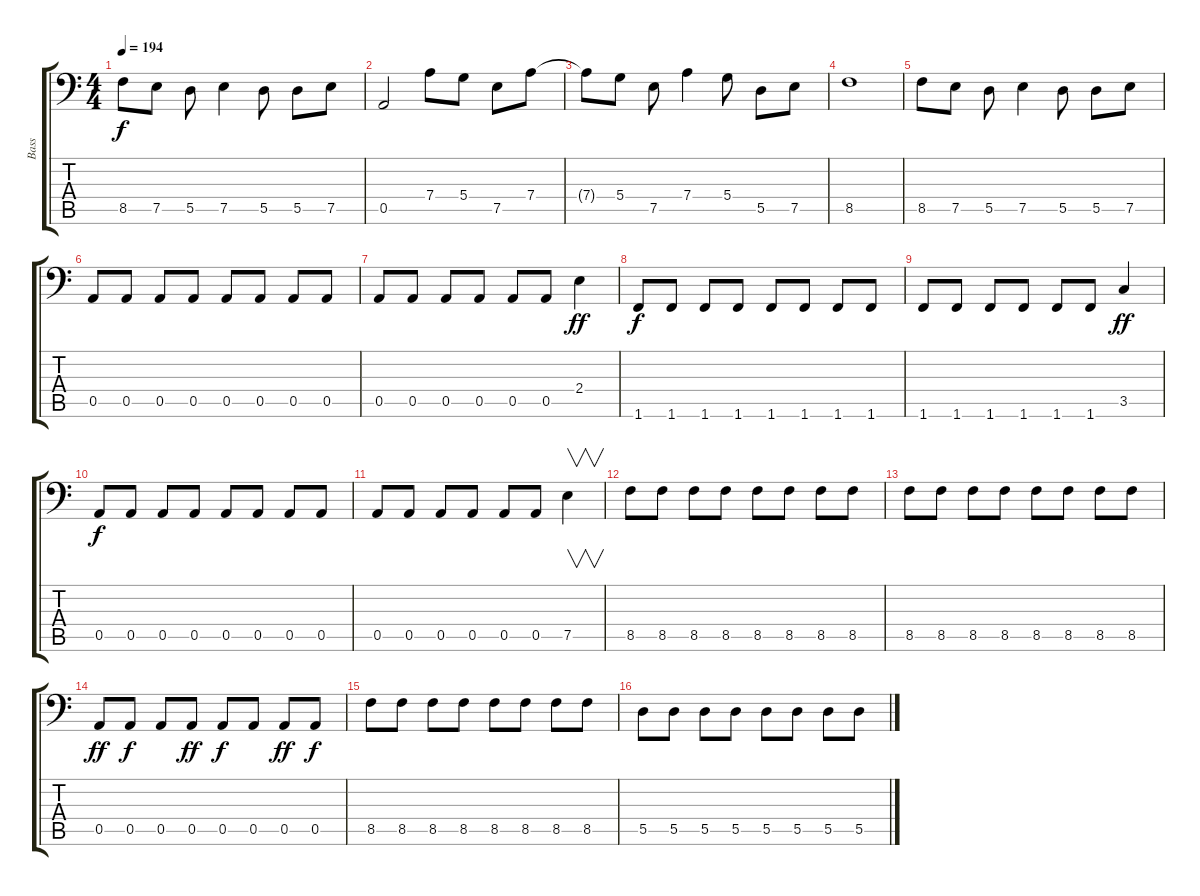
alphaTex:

\track ("Bass" "Bass") {instrument electricbassfinger}
\staff {score tabs}
\tuning (E3 B2 G2 D2 A1 E1) {hide}
\ts (4 4)
\tempo 194
\clef f4
\ks c
8.5.8{dy f} 7.5.8 5.5.8 7.5.4 5.5.8 5.5.8 7.5.8 |
0.5.2 7.4.8 5.4.8 7.5.8 7.4.8 |
7.4{t}.8 5.4.8 7.5.8 7.4.4 5.4.8 5.5.8 7.5.8 |
8.5.1 |
8.5.8 7.5.8 5.5.8 7.5.4 5.5.8 5.5.8 7.5.8 |
0.5.8 0.5.8 0.5.8 0.5.8 0.5.8 0.5.8 0.5.8 0.5.8 |
0.5.8 0.5.8 0.5.8 0.5.8 0.5.8 0.5.8 2.4.4{dy ff} |
1.6.8{dy f} 1.6.8 1.6.8 1.6.8 1.6.8 1.6.8 1.6.8 1.6.8 |
1.6.8 1.6.8 1.6.8 1.6.8 1.6.8 1.6.8 3.5.4{dy ff} |
0.5.8{dy f} 0.5.8 0.5.8 0.5.8 0.5.8 0.5.8 0.5.8 0.5.8 |
0.5.8 0.5.8 0.5.8 0.5.8 0.5.8 0.5.8 7.5.4{v} |
8.5.8 8.5.8 8.5.8 8.5.8 8.5.8 8.5.8 8.5.8 8.5.8 |
8.5.8 8.5.8 8.5.8 8.5.8 8.5.8 8.5.8 8.5.8 8.5.8 |
0.5.8{dy ff} 0.5.8{dy f} 0.5.8 0.5.8{dy ff} 0.5.8{dy f} 0.5.8 0.5.8{dy ff} 0.5.8{dy f} |
8.5.8 8.5.8 8.5.8 8.5.8 8.5.8 8.5.8 8.5.8 8.5.8 |
5.5.8 5.5.8 5.5.8 5.5.8 5.5.8 5.5.8 5.5.8 5.5.8
